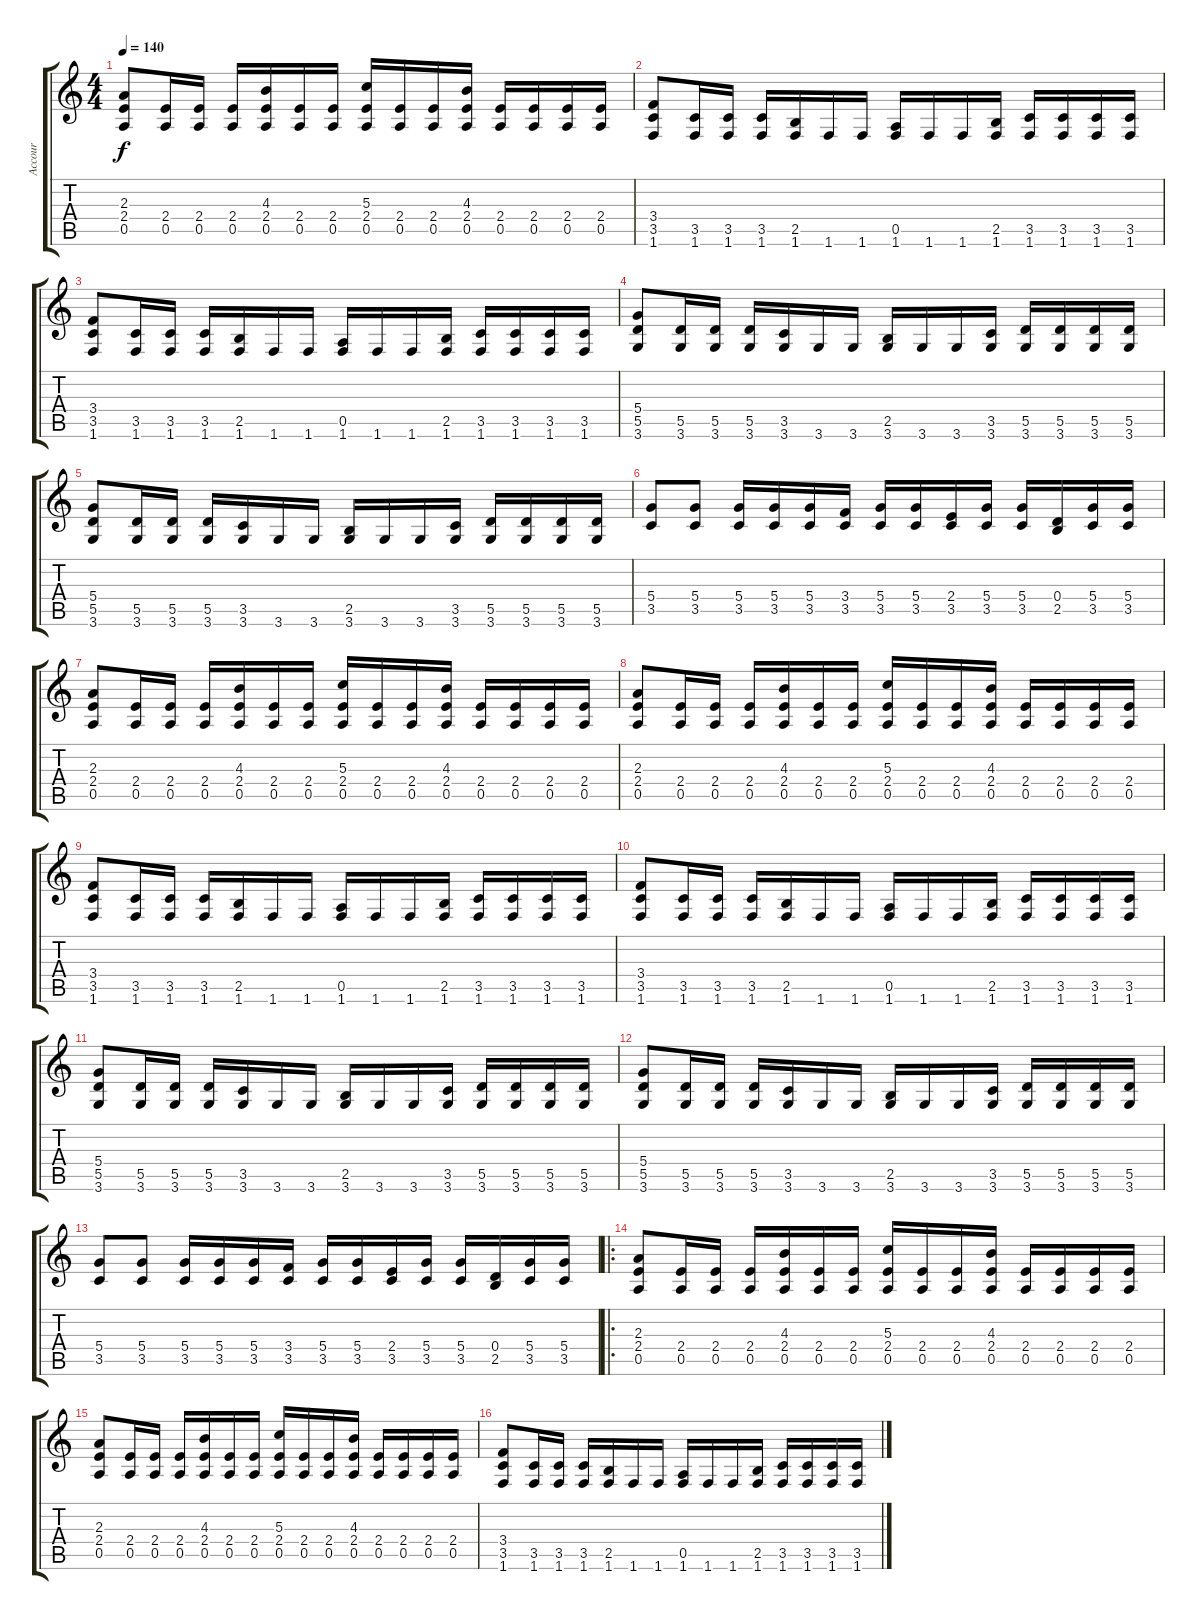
\track ("Accour" "Accour") {instrument distortionguitar}
\staff {score tabs}
\tuning (E4 B3 G3 D3 A2 E2) {hide}
\ts (4 4)
\tempo 140
\clef g2
\ks c
(2.3 2.4 0.5).8{dy f} (2.4 0.5).16 (2.4 0.5).16 (2.4 0.5).16 (4.3 2.4 0.5).16 (2.4 0.5).16 (2.4 0.5).16 (5.3 2.4 0.5).16 (2.4 0.5).16 (2.4 0.5).16 (4.3 2.4 0.5).16 (2.4 0.5).16 (2.4 0.5).16 (2.4 0.5).16 (2.4 0.5).16 |
(3.4 3.5 1.6).8 (3.5 1.6).16 (3.5 1.6).16 (3.5 1.6).16 (2.5 1.6).16 1.6.16 1.6.16 (0.5 1.6).16 1.6.16 1.6.16 (2.5 1.6).16 (3.5 1.6).16 (3.5 1.6).16 (3.5 1.6).16 (3.5 1.6).16 |
(3.4 3.5 1.6).8 (3.5 1.6).16 (3.5 1.6).16 (3.5 1.6).16 (2.5 1.6).16 1.6.16 1.6.16 (0.5 1.6).16 1.6.16 1.6.16 (2.5 1.6).16 (3.5 1.6).16 (3.5 1.6).16 (3.5 1.6).16 (3.5 1.6).16 |
(5.4 5.5 3.6).8 (5.5 3.6).16 (5.5 3.6).16 (5.5 3.6).16 (3.5 3.6).16 3.6.16 3.6.16 (2.5 3.6).16 3.6.16 3.6.16 (3.5 3.6).16 (5.5 3.6).16 (5.5 3.6).16 (5.5 3.6).16 (5.5 3.6).16 |
(5.4 5.5 3.6).8 (5.5 3.6).16 (5.5 3.6).16 (5.5 3.6).16 (3.5 3.6).16 3.6.16 3.6.16 (2.5 3.6).16 3.6.16 3.6.16 (3.5 3.6).16 (5.5 3.6).16 (5.5 3.6).16 (5.5 3.6).16 (5.5 3.6).16 |
(5.4 3.5).8 (5.4 3.5).8 (5.4 3.5).16 (5.4 3.5).16 (5.4 3.5).16 (3.4 3.5).16 (5.4 3.5).16 (5.4 3.5).16 (2.4 3.5).16 (5.4 3.5).16 (5.4 3.5).16 (0.4 2.5).16 (5.4 3.5).16 (5.4 3.5).16 |
(2.3 2.4 0.5).8 (2.4 0.5).16 (2.4 0.5).16 (2.4 0.5).16 (4.3 2.4 0.5).16 (2.4 0.5).16 (2.4 0.5).16 (5.3 2.4 0.5).16 (2.4 0.5).16 (2.4 0.5).16 (4.3 2.4 0.5).16 (2.4 0.5).16 (2.4 0.5).16 (2.4 0.5).16 (2.4 0.5).16 |
(2.3 2.4 0.5).8 (2.4 0.5).16 (2.4 0.5).16 (2.4 0.5).16 (4.3 2.4 0.5).16 (2.4 0.5).16 (2.4 0.5).16 (5.3 2.4 0.5).16 (2.4 0.5).16 (2.4 0.5).16 (4.3 2.4 0.5).16 (2.4 0.5).16 (2.4 0.5).16 (2.4 0.5).16 (2.4 0.5).16 |
(3.4 3.5 1.6).8 (3.5 1.6).16 (3.5 1.6).16 (3.5 1.6).16 (2.5 1.6).16 1.6.16 1.6.16 (0.5 1.6).16 1.6.16 1.6.16 (2.5 1.6).16 (3.5 1.6).16 (3.5 1.6).16 (3.5 1.6).16 (3.5 1.6).16 |
(3.4 3.5 1.6).8 (3.5 1.6).16 (3.5 1.6).16 (3.5 1.6).16 (2.5 1.6).16 1.6.16 1.6.16 (0.5 1.6).16 1.6.16 1.6.16 (2.5 1.6).16 (3.5 1.6).16 (3.5 1.6).16 (3.5 1.6).16 (3.5 1.6).16 |
(5.4 5.5 3.6).8 (5.5 3.6).16 (5.5 3.6).16 (5.5 3.6).16 (3.5 3.6).16 3.6.16 3.6.16 (2.5 3.6).16 3.6.16 3.6.16 (3.5 3.6).16 (5.5 3.6).16 (5.5 3.6).16 (5.5 3.6).16 (5.5 3.6).16 |
(5.4 5.5 3.6).8 (5.5 3.6).16 (5.5 3.6).16 (5.5 3.6).16 (3.5 3.6).16 3.6.16 3.6.16 (2.5 3.6).16 3.6.16 3.6.16 (3.5 3.6).16 (5.5 3.6).16 (5.5 3.6).16 (5.5 3.6).16 (5.5 3.6).16 |
(5.4 3.5).8 (5.4 3.5).8 (5.4 3.5).16 (5.4 3.5).16 (5.4 3.5).16 (3.4 3.5).16 (5.4 3.5).16 (5.4 3.5).16 (2.4 3.5).16 (5.4 3.5).16 (5.4 3.5).16 (0.4 2.5).16 (5.4 3.5).16 (5.4 3.5).16 |
\ro
(2.3 2.4 0.5).8 (2.4 0.5).16 (2.4 0.5).16 (2.4 0.5).16 (4.3 2.4 0.5).16 (2.4 0.5).16 (2.4 0.5).16 (5.3 2.4 0.5).16 (2.4 0.5).16 (2.4 0.5).16 (4.3 2.4 0.5).16 (2.4 0.5).16 (2.4 0.5).16 (2.4 0.5).16 (2.4 0.5).16 |
(2.3 2.4 0.5).8 (2.4 0.5).16 (2.4 0.5).16 (2.4 0.5).16 (4.3 2.4 0.5).16 (2.4 0.5).16 (2.4 0.5).16 (5.3 2.4 0.5).16 (2.4 0.5).16 (2.4 0.5).16 (4.3 2.4 0.5).16 (2.4 0.5).16 (2.4 0.5).16 (2.4 0.5).16 (2.4 0.5).16 |
(3.4 3.5 1.6).8 (3.5 1.6).16 (3.5 1.6).16 (3.5 1.6).16 (2.5 1.6).16 1.6.16 1.6.16 (0.5 1.6).16 1.6.16 1.6.16 (2.5 1.6).16 (3.5 1.6).16 (3.5 1.6).16 (3.5 1.6).16 (3.5 1.6).16
